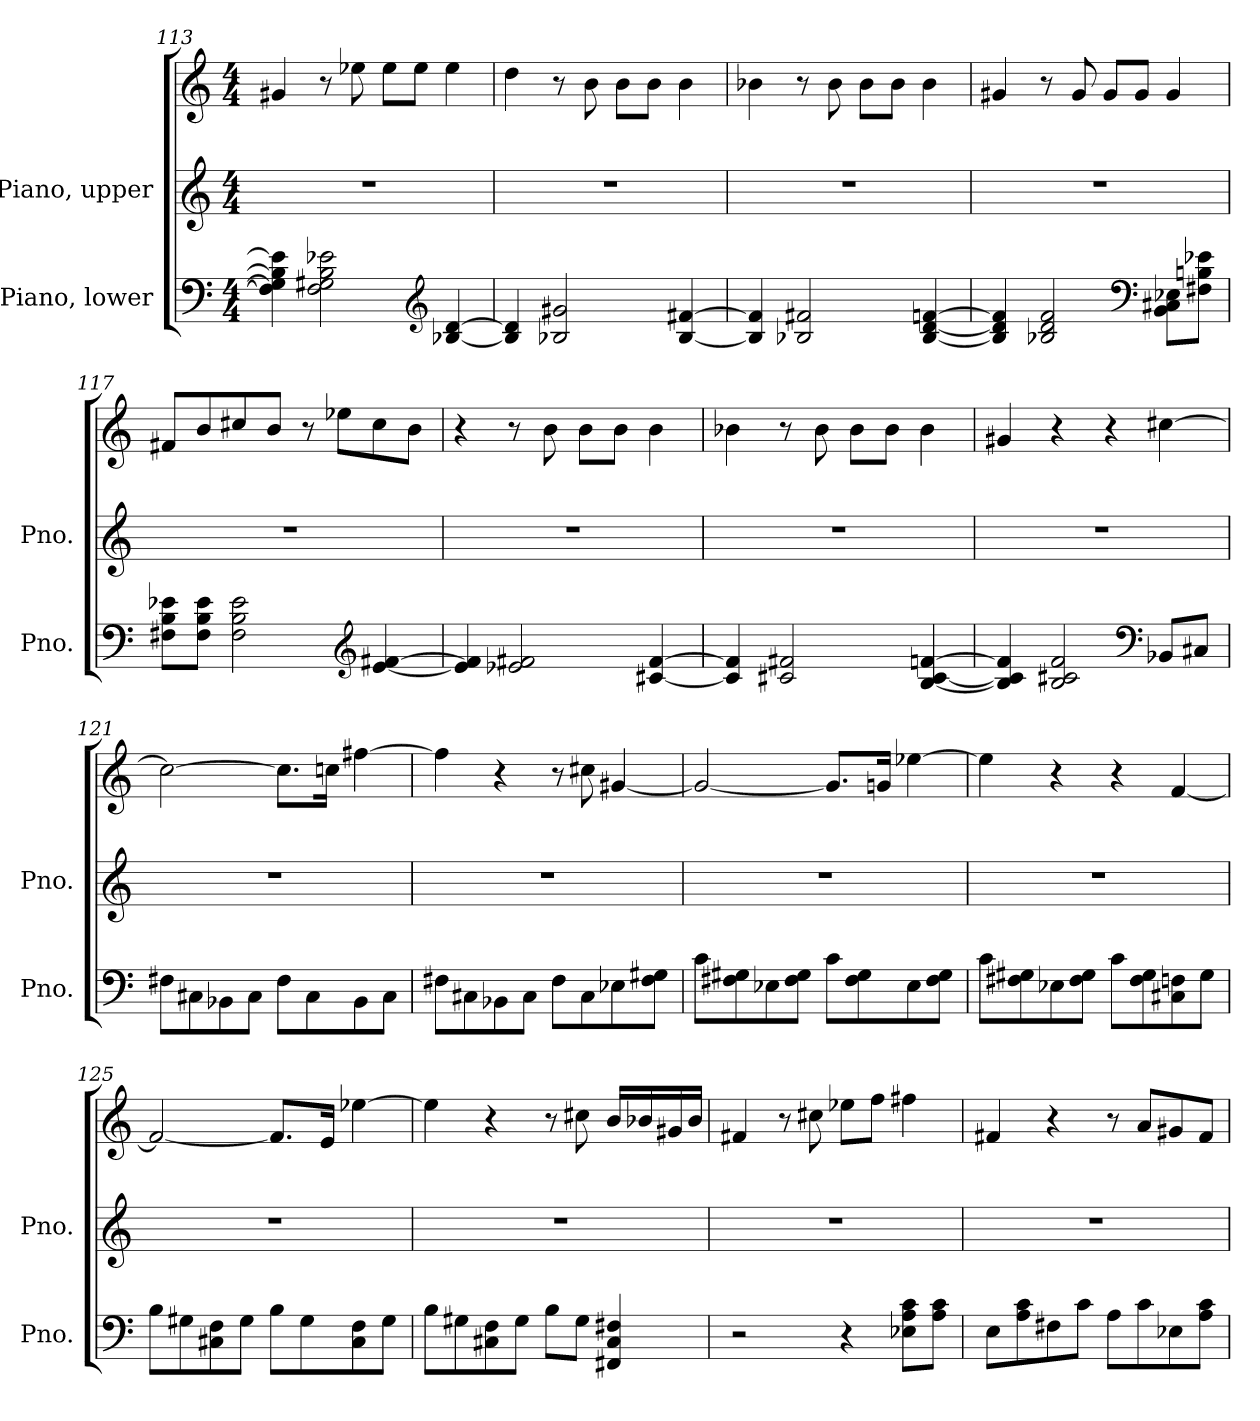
**kern	**kern	**kern
*part2	*part1	*part1
*staff3	*staff2	*staff1
*I"Piano, lower	*I"Piano, upper	*
*I'Pno.	*I'Pno.	*
!!LO:LB:g=z
*clefF4	*clefG2	*clefG2
*k[]	*k[]	*k[]
*M4/4	*M4/4	*M4/4
=113	=113	=113
4F\] 4G#\] 4B\] 4e-\]	1r	4g#X/
2F\ 2G#X\ 2B\ 2e-X\	.	8r
.	.	8ee-X\
.	.	8ee-\L
.	.	8ee-\J
*clefG2	*	*
[4B-X/ [4d/	.	4ee-\
=114	=114	=114
4B-/] 4d/]	1r	4dd\
2B-X/ 2g#X/	.	8r
.	.	8b\
.	.	8b\L
.	.	8b\J
[4B-/ [4f#X/	.	4b\
=115	=115	=115
4B-/] 4f#/]	1r	4b-X\
2B-X/ 2f#X/	.	8r
.	.	8b-\
.	.	8b-\L
.	.	8b-\J
[4B-/ [4d/ [4fn/	.	4b-\
=116	=116	=116
4B-/] 4d/] 4f/]	1r	4g#X/
2B-X/ 2d/ 2f/	.	8r
.	.	8g#/
.	.	8g#/L
.	.	8g#/J
*clefF4	*	*
8BB\ 8C#X\ 8E-X\L	.	4g#/
8F#X\ 8Bn\ 8e-X\J	.	.
!!LO:PB:g=z
=117	=117	=117
8F#X\ 8B\ 8e-X\L	1r	8f#X/L
8F#\ 8B\ 8e-\J	.	8b/
2F#\ 2B\ 2e-\	.	8cc#X/
.	.	8b/J
.	.	8r
.	.	8ee-X\L
*clefG2	*	*
[4e-/ [4f#X/	.	8cc#\
.	.	8b\J
=118	=118	=118
4e-/] 4f#/]	1r	4r
2e-X/ 2f#X/	.	8r
.	.	8b\
.	.	8b\L
.	.	8b\J
[4c#X/ [4f#/	.	4b\
=119	=119	=119
4c#/] 4f#/]	1r	4b-X\
2c#X/ 2f#X/	.	8r
.	.	8b-\
.	.	8b-\L
.	.	8b-\J
[4B/ [4c#/ [4fn/	.	4b-\
=120	=120	=120
4B/] 4c#/] 4f/]	1r	4g#X/
2B/ 2c#X/ 2f/	.	4r
.	.	4r
*clefF4	*	*
8BB-X/L	.	[4cc#X\
8C#X/J	.	.
!!LO:LB:g=z
=121	=121	=121
8F#X\L	1r	2cc#\_
8C#X\	.	.
8BB-X\	.	.
8C#\J	.	.
8F#\L	.	8.cc#\L]
8C#\	.	.
.	.	16ccn\Jk
8BB-\	.	[4ff#X\
8C#\J	.	.
=122	=122	=122
8F#X\L	1r	4ff#\]
8C#X\	.	.
8BB-X\	.	4r
8C#\J	.	.
8F#\L	.	8r
8C#\	.	8cc#X\
8E-X\	.	[4g#X/
8F#\ 8G#X\J	.	.
=123	=123	=123
8c\L	1r	2g#/_
8F#X\ 8G#X\	.	.
8E-X\	.	.
8F#\ 8G#\J	.	.
8c\L	.	8.g#/L]
8F#\ 8G#\	.	.
.	.	16gn/Jk
8E-\	.	[4ee-X\
8F#\ 8G#\J	.	.
!!LO:LB:g=z
=124	=124	=124
8c\L	1r	4ee-\]
8F#X\ 8G#X\	.	.
8E-X\	.	4r
8F#\ 8G#\J	.	.
8c\L	.	4r
8F#\ 8G#\	.	.
8C#X\ 8Fn\	.	[4f/
8G#\J	.	.
=125	=125	=125
8B\L	1r	2f/_
8G#X\	.	.
8C#X\ 8F\	.	.
8G#\J	.	.
8B\L	.	8.f/L]
8G#\	.	.
.	.	16e/Jk
8C#\ 8F\	.	[4ee-X\
8G#\J	.	.
=126	=126	=126
8B\L	1r	4ee-\]
8G#X\	.	.
8C#X\ 8F\	.	4r
8G#\J	.	.
8B\L	.	8r
8G#\J	.	8cc#X\
4FF#X/ 4C#/ 4F#X/	.	16b/LL
.	.	16b-X/
.	.	16g#X/
.	.	16b-/JJ
!!LO:LB:g=z
=127	=127	=127
2r	1r	4f#X/
.	.	8r
.	.	8cc#X\
4r	.	8ee-X\L
.	.	8ff\J
8E-X\ 8A\ 8c\L	.	4ff#X\
8A\ 8c\J	.	.
=128	=128	=128
8E\L	1r	4f#X/
8A\ 8c\	.	.
8F#X\	.	4r
8c\J	.	.
8A\L	.	8r
8c\	.	8a/L
8E-X\	.	8g#X/
8A\ 8c\J	.	8f#/J
=	=	=
*-	*-	*-
